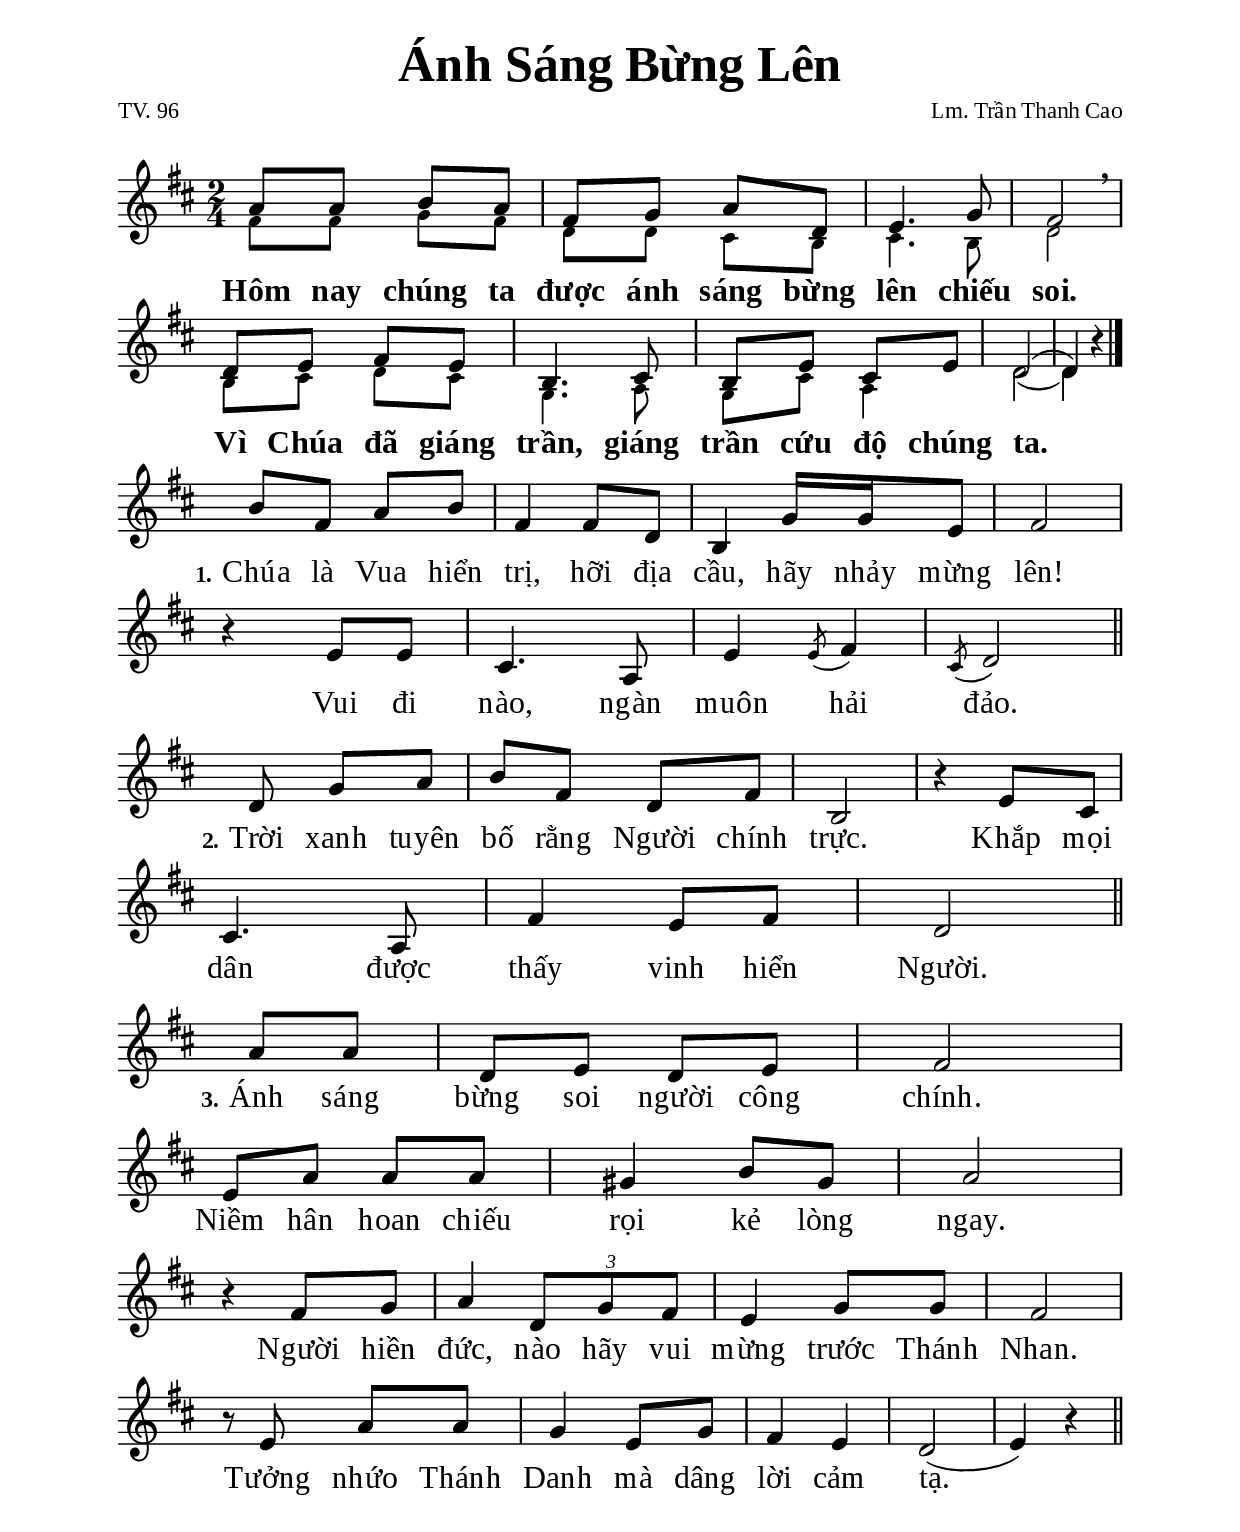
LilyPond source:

% Cài đặt chung
\version "2.20.0"
\include "english.ly"

\header {
  title = \markup { \fontsize #3 "Ánh Sáng Bừng Lên" }
  poet = "TV. 96"
  composer = "Lm. Trần Thanh Cao"
  arranger = " "
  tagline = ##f
}

\paper {
  #(set-paper-size "a4")
  top-margin = 10\mm
  bottom-margin = 10\mm
  left-margin = 20\mm
  right-margin = 20\mm
  indent = #0
  #(define fonts
    (make-pango-font-tree
      "Liberation Serif"
      "Liberation Serif"
      "Liberation Serif"
      (/ 20 20)))
  page-count = #1
}

% Nhạc điệp khúc
nhacDiepKhucSop = \relative c'' {
  a8 a b a |
  fs g a d, |
  e4. g8 |
  fs2 \breathe |
  d8 e fs e |
  b4. cs8 |
  b e cs e |
  d2 ( |
  d4) r \bar "|."
}

nhacDiepKhucBas = \relative c' {
  \override NoteHead.font-size = #-2
  fs8 fs g fs |
  d d cs b |
  cs4. b8 |
  d2 |
  b8 cs d cs |
  g4. a8 |
  g cs a4 |
  d2 ( |
  d4) r
}

% Nhạc phiên khúc
nhacPhienKhucMot = \relative c'' {
  b8 fs a b |
  fs4 fs8 d |
  b4 g'16 g e8 |
  fs2 |
  r4 e8 e |
  cs4. a8 |
  e'4 \acciaccatura e8 fs4 |
  \acciaccatura cs8 d2 \bar "||"
}

nhacPhienKhucHai = \relative c' {
  \partial 4. d8 g a |
  b fs d fs |
  b,2 |
  r4 e8 cs |
  cs4. a8 |
  fs'4 e8 fs |
  d2 \bar "||"
}

nhacPhienKhucBa = \relative c'' {
  \partial 4 a8 a |
  d,8 e d e |
  fs2 |
  e8 a a a |
  gs4b8 gs |
  a2 |
  r4 fs8 g |
  a4 \tuplet 3/2 { d,8 g fs } |
  e4 g8 g |
  fs2 |
  r8 e a a |
  g4 e8 g |
  fs4 e |
  d2 ( |
  e4) r \bar "||"
}

% Lời điệp khúc
loiDiepKhuc = \lyricmode {
  Hôm nay chúng ta được ánh sáng bừng lên chiếu soi.
  Vì Chúa đã giáng trần, giáng trần cứu độ chúng ta.
}

% Lời phiên khúc
loiPhienKhucMot = \lyricmode {
  \set stanza = #"1."
  Chúa là Vua hiển trị, hỡi địa cầu, hãy nhảy mừng lên!
  Vui đi nào, ngàn muôn hải đảo.
}

loiPhienKhucHai = \lyricmode {
  \set stanza = #"2."
  Trời xanh tuyên bố rằng Người chính trực.
  Khắp mọi dân được thấy vinh hiển Người.
}

loiPhienKhucBa = \lyricmode {
  \set stanza = #"3."
  Ánh sáng bừng soi người công chính.
  Niềm hân hoan chiếu rọi kẻ lòng ngay.
  Người hiền đức, nào hãy vui mừng trước Thánh Nhan.
  Tưởng nhứo Thánh Danh mà dâng lời cảm tạ.
}

% Dàn trang
\score {
  \new ChoirStaff <<
    \new Staff = diepKhuc \with {
        \consists "Merge_rests_engraver"
        \magnifyStaff #(magstep +1)
      }
      <<
      \new Voice = beSop {
        \voiceOne \key d \major \time 2/4 \nhacDiepKhucSop
      }
      \new Voice = beBas {
        \voiceTwo \key d \major \time 2/4 \nhacDiepKhucBas
      }
    >>
    \new Lyrics \lyricsto beSop \loiDiepKhuc
  >>
  \layout {
    \override Lyrics.LyricText.font-series = #'bold
    \override Lyrics.LyricText.font-size = #+3
    \override Lyrics.LyricSpace.minimum-distance = #2.0
    \override Score.BarNumber.break-visibility = ##(#f #f #f)
    \override Score.SpacingSpanner.uniform-stretching = ##t
  }
}

\score {
  \new ChoirStaff <<
    \new Staff = phienKhuc \with {
        \magnifyStaff #(magstep +1)
      }
      <<
      \new Voice = beSop {
        \key d \major \time 2/4 \nhacPhienKhucMot
      }
    >>
    \new Lyrics \lyricsto beSop \loiPhienKhucMot
  >>
  \layout {
    \override Staff.TimeSignature.transparent = ##t
    \override Lyrics.LyricText.font-size = #+3
    \override Lyrics.LyricSpace.minimum-distance = #2.0
    \override Score.BarNumber.break-visibility = ##(#f #f #f)
    \override Score.SpacingSpanner.uniform-stretching = ##t
  }
}

\score {
  \new ChoirStaff <<
    \new Staff = phienKhuc \with {
        \magnifyStaff #(magstep +1)
      }
      <<
      \new Voice = beSop {
        \key d \major \time 2/4 \nhacPhienKhucHai
      }
    >>
    \new Lyrics \lyricsto beSop \loiPhienKhucHai
  >>
  \layout {
    \override Staff.TimeSignature.transparent = ##t
    \override Lyrics.LyricText.font-size = #+3
    \override Lyrics.LyricSpace.minimum-distance = #2.0
    \override Score.BarNumber.break-visibility = ##(#f #f #f)
    \override Score.SpacingSpanner.uniform-stretching = ##t
  }
}

\score {
  \new ChoirStaff <<
    \new Staff = phienKhuc \with {
        \magnifyStaff #(magstep +1)
      }
      <<
      \new Voice = beSop {
        \key d \major \time 2/4 \nhacPhienKhucBa
      }
    >>
    \new Lyrics \lyricsto beSop \loiPhienKhucBa
  >>
  \layout {
    \override Staff.TimeSignature.transparent = ##t
    \override Lyrics.LyricText.font-size = #+3
    \override Lyrics.LyricSpace.minimum-distance = #2.0
    \override Score.BarNumber.break-visibility = ##(#f #f #f)
    \override Score.SpacingSpanner.uniform-stretching = ##t
  }
}